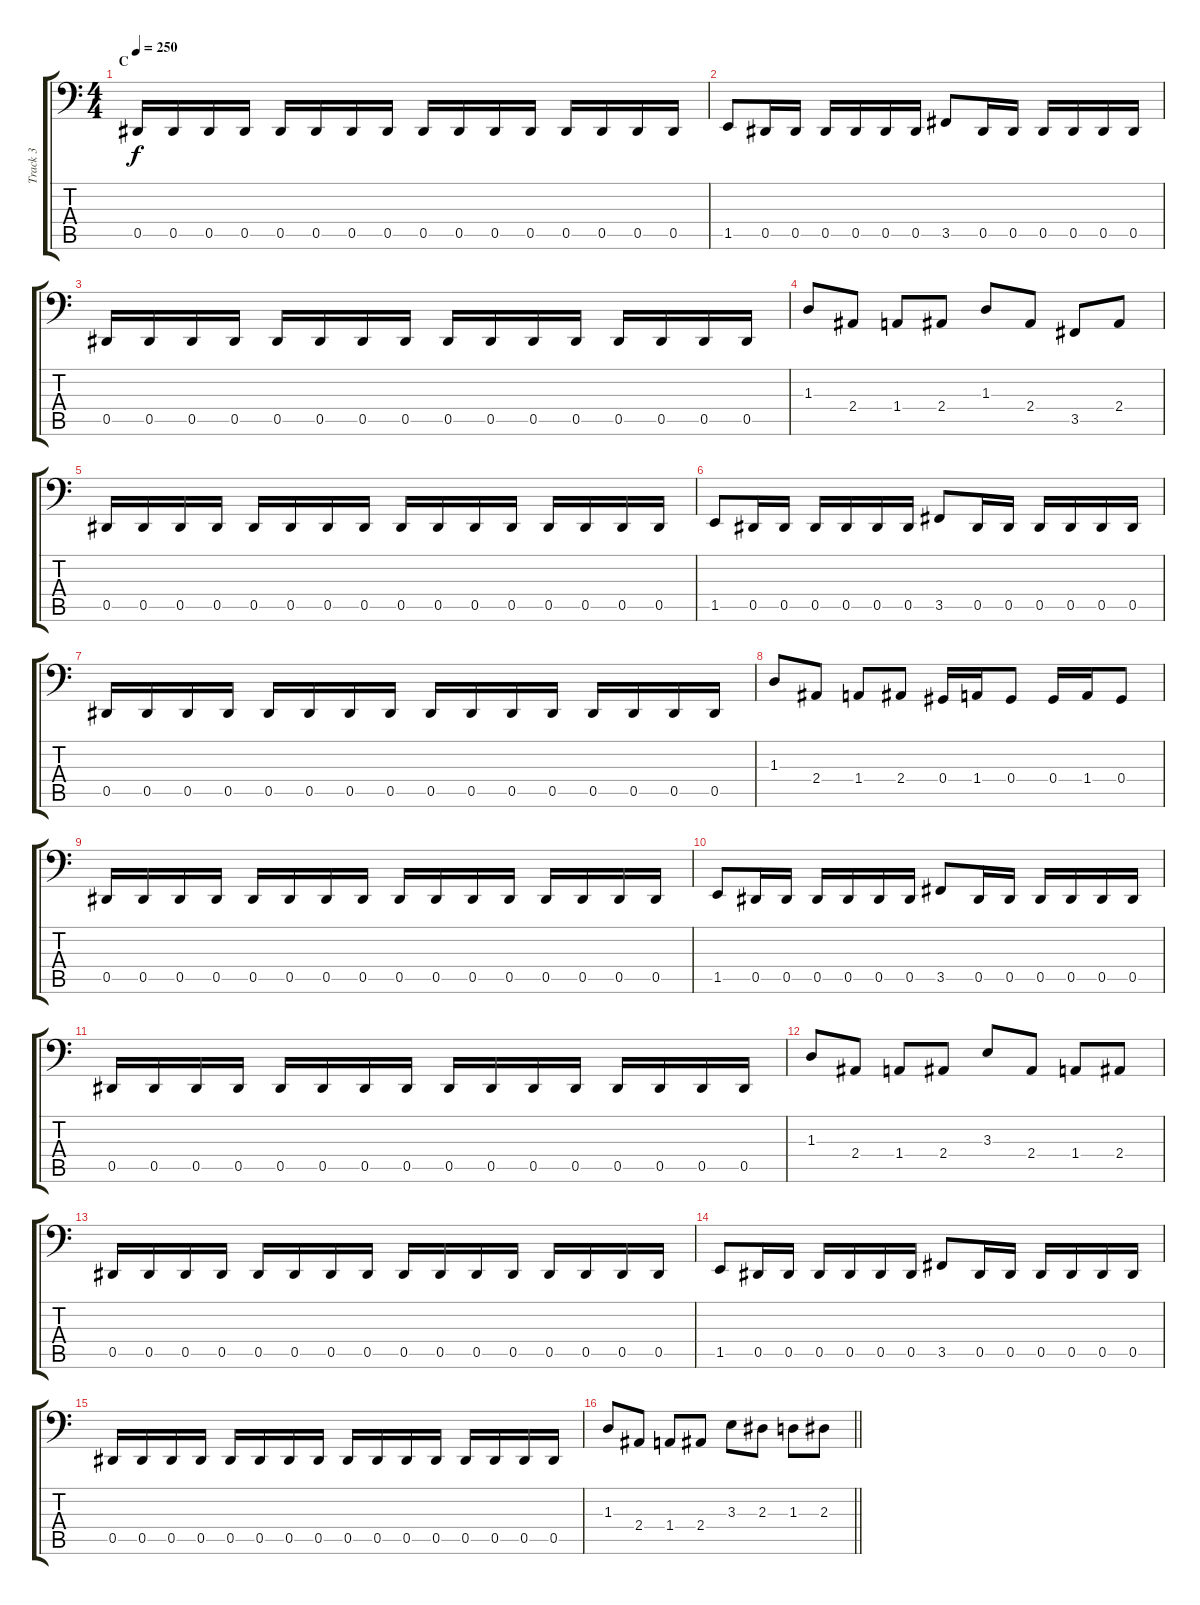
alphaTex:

\track ("Track 3" "Track 3") {instrument electricbassfinger}
\staff {score tabs}
\tuning (B2 Gb2 Db2 Ab1 Eb1 Bb0) {hide}
\ts (4 4)
\section ("" "C")
\tempo 250
\clef f4
\ks c
0.5.16{dy f} 0.5.16 0.5.16 0.5.16 0.5.16 0.5.16 0.5.16 0.5.16 0.5.16 0.5.16 0.5.16 0.5.16 0.5.16 0.5.16 0.5.16 0.5.16 |
1.5.8 0.5.16 0.5.16 0.5.16 0.5.16 0.5.16 0.5.16 3.5.8 0.5.16 0.5.16 0.5.16 0.5.16 0.5.16 0.5.16 |
0.5.16 0.5.16 0.5.16 0.5.16 0.5.16 0.5.16 0.5.16 0.5.16 0.5.16 0.5.16 0.5.16 0.5.16 0.5.16 0.5.16 0.5.16 0.5.16 |
1.3.8 2.4.8 1.4.8 2.4.8 1.3.8 2.4.8 3.5.8 2.4.8 |
0.5.16 0.5.16 0.5.16 0.5.16 0.5.16 0.5.16 0.5.16 0.5.16 0.5.16 0.5.16 0.5.16 0.5.16 0.5.16 0.5.16 0.5.16 0.5.16 |
1.5.8 0.5.16 0.5.16 0.5.16 0.5.16 0.5.16 0.5.16 3.5.8 0.5.16 0.5.16 0.5.16 0.5.16 0.5.16 0.5.16 |
0.5.16 0.5.16 0.5.16 0.5.16 0.5.16 0.5.16 0.5.16 0.5.16 0.5.16 0.5.16 0.5.16 0.5.16 0.5.16 0.5.16 0.5.16 0.5.16 |
1.3.8 2.4.8 1.4.8 2.4.8 0.4.16 1.4.16 0.4.8 0.4.16 1.4.16 0.4.8 |
0.5.16 0.5.16 0.5.16 0.5.16 0.5.16 0.5.16 0.5.16 0.5.16 0.5.16 0.5.16 0.5.16 0.5.16 0.5.16 0.5.16 0.5.16 0.5.16 |
1.5.8 0.5.16 0.5.16 0.5.16 0.5.16 0.5.16 0.5.16 3.5.8 0.5.16 0.5.16 0.5.16 0.5.16 0.5.16 0.5.16 |
0.5.16 0.5.16 0.5.16 0.5.16 0.5.16 0.5.16 0.5.16 0.5.16 0.5.16 0.5.16 0.5.16 0.5.16 0.5.16 0.5.16 0.5.16 0.5.16 |
1.3.8 2.4.8 1.4.8 2.4.8 3.3.8 2.4.8 1.4.8 2.4.8 |
0.5.16 0.5.16 0.5.16 0.5.16 0.5.16 0.5.16 0.5.16 0.5.16 0.5.16 0.5.16 0.5.16 0.5.16 0.5.16 0.5.16 0.5.16 0.5.16 |
1.5.8 0.5.16 0.5.16 0.5.16 0.5.16 0.5.16 0.5.16 3.5.8 0.5.16 0.5.16 0.5.16 0.5.16 0.5.16 0.5.16 |
0.5.16 0.5.16 0.5.16 0.5.16 0.5.16 0.5.16 0.5.16 0.5.16 0.5.16 0.5.16 0.5.16 0.5.16 0.5.16 0.5.16 0.5.16 0.5.16 |
\barLineRight lightlight
1.3.8 2.4.8 1.4.8 2.4.8 3.3.8 2.3.8 1.3.8 2.3.8
